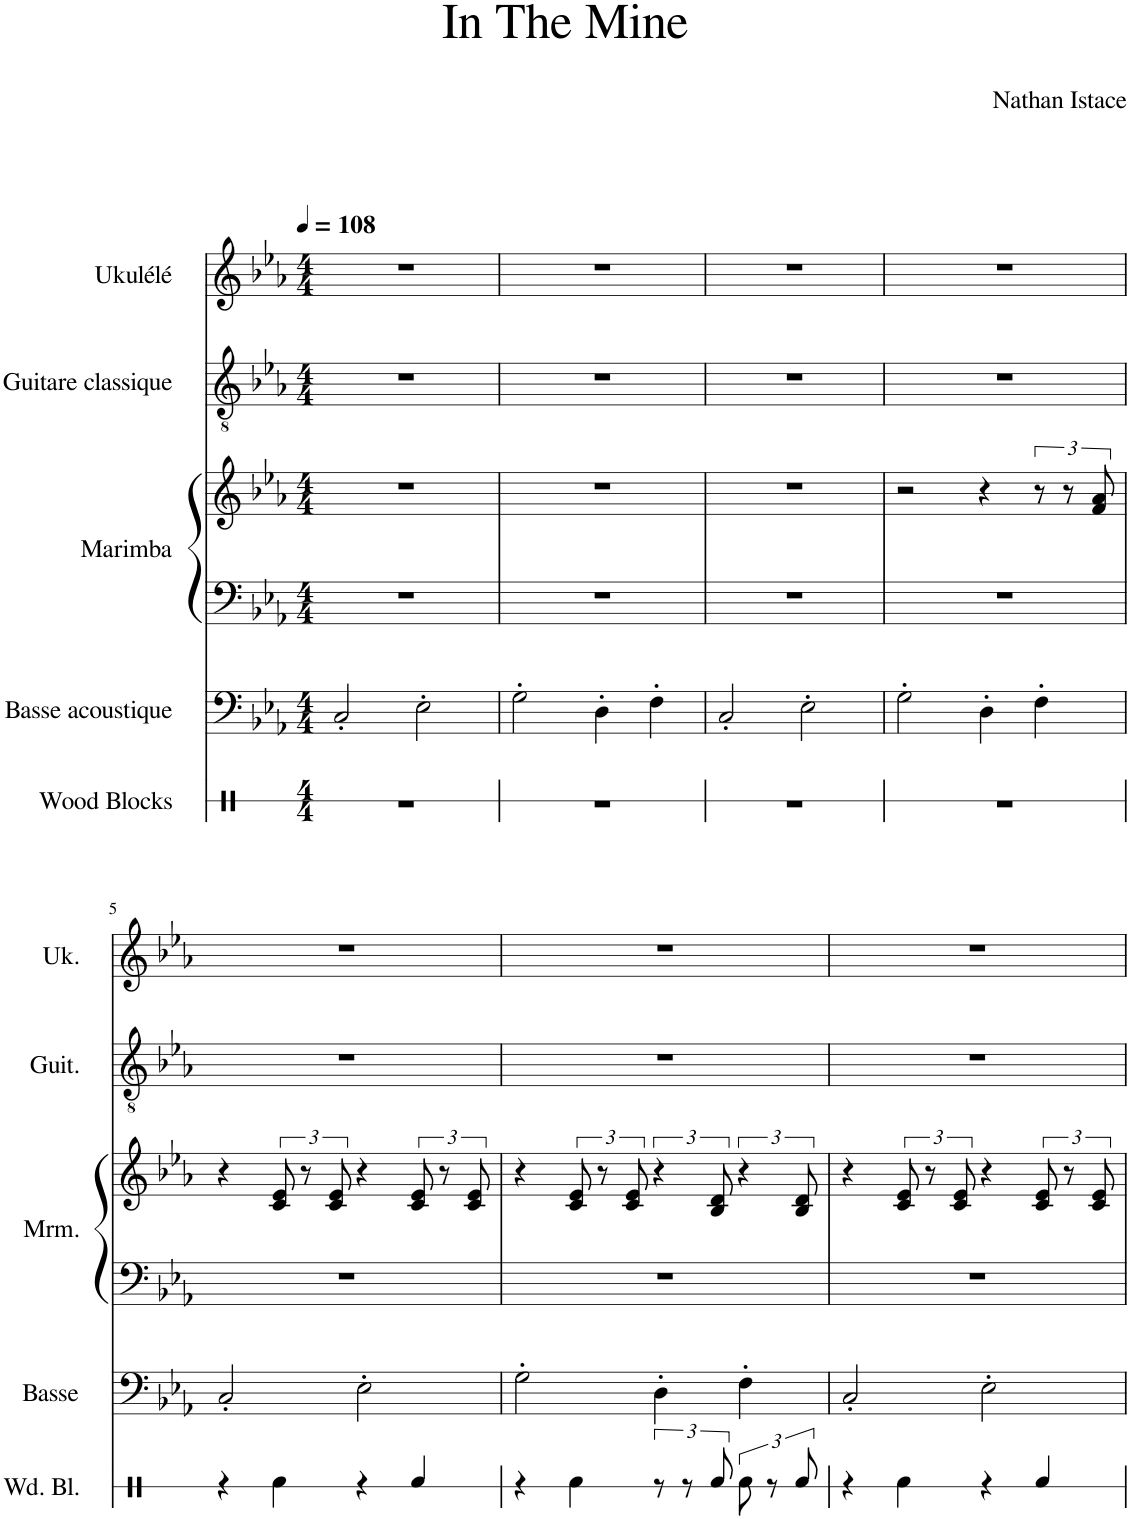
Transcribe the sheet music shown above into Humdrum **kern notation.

**kern	**kern	**kern	**kern	**kern	**kern
*part5	*part4	*part3	*part3	*part2	*part1
*staff6	*staff5	*staff4	*staff3	*staff2	*staff1
*I"Wood Blocks	*I"Basse acoustique	*I"Marimba	*	*I"Guitare classique	*I"Ukulélé
*I'Wd. Bl.	*I'Basse	*I'Mrm.	*	*I'Guit.	*I'Uk.
*stria1	*	*	*	*	*
*clefX	*clefF4	*clefF4	*clefG2	*clefGv2	*clefG2
*	*Trd7c12	*	*	*	*
*k[]	*k[b-e-a-]	*k[b-e-a-]	*k[b-e-a-]	*k[b-e-a-]	*k[b-e-a-]
*M4/4	*M4/4	*M4/4	*M4/4	*M4/4	*M4/4
*MM108	*MM108	*MM108	*MM108	*MM108	*MM108
=1	=1	=1	=1	=1	=1
1r	2C'/	1r	1r	1r	1r
.	2E-'\	.	.	.	.
=2	=2	=2	=2	=2	=2
1r	2G'\	1r	1r	1r	1r
.	4D'\	.	.	.	.
.	4F'\	.	.	.	.
=3	=3	=3	=3	=3	=3
1r	2C'/	1r	1r	1r	1r
.	2E-'\	.	.	.	.
=4	=4	=4	=4	=4	=4
1r	2G'\	1r	2r	1r	1r
.	4D'\	.	4r	.	.
.	4F'\	.	12r	.	.
.	.	.	12r	.	.
.	.	.	12f/ 12a-/	.	.
!!LO:LB:g=z
=5	=5	=5	=5	=5	=5
4r	2C'/	1r	4r	1r	1r
4Rf\	.	.	12c/ 12e-/	.	.
.	.	.	12r	.	.
.	.	.	12c/ 12e-/	.	.
4r	2E-'\	.	4r	.	.
4Rf/	.	.	12c/ 12e-/	.	.
.	.	.	12r	.	.
.	.	.	12c/ 12e-/	.	.
=6	=6	=6	=6	=6	=6
4r	2G'\	1r	4r	1r	1r
4Rf\	.	.	12c/ 12e-/	.	.
.	.	.	12r	.	.
.	.	.	12c/ 12e-/	.	.
12r	4D'\	.	6r	.	.
12r	.	.	.	.	.
12Rf/	.	.	12B-/ 12d/	.	.
12Rf\	4F'\	.	6r	.	.
12r	.	.	.	.	.
12Rf/	.	.	12B-/ 12d/	.	.
=7	=7	=7	=7	=7	=7
4r	2C'/	1r	4r	1r	1r
4Rf\	.	.	12c/ 12e-/	.	.
.	.	.	12r	.	.
.	.	.	12c/ 12e-/	.	.
4r	2E-'\	.	4r	.	.
4Rf/	.	.	12c/ 12e-/	.	.
.	.	.	12r	.	.
.	.	.	12c/ 12e-/	.	.
=	=	=	=	=	=
*-	*-	*-	*-	*-	*-
